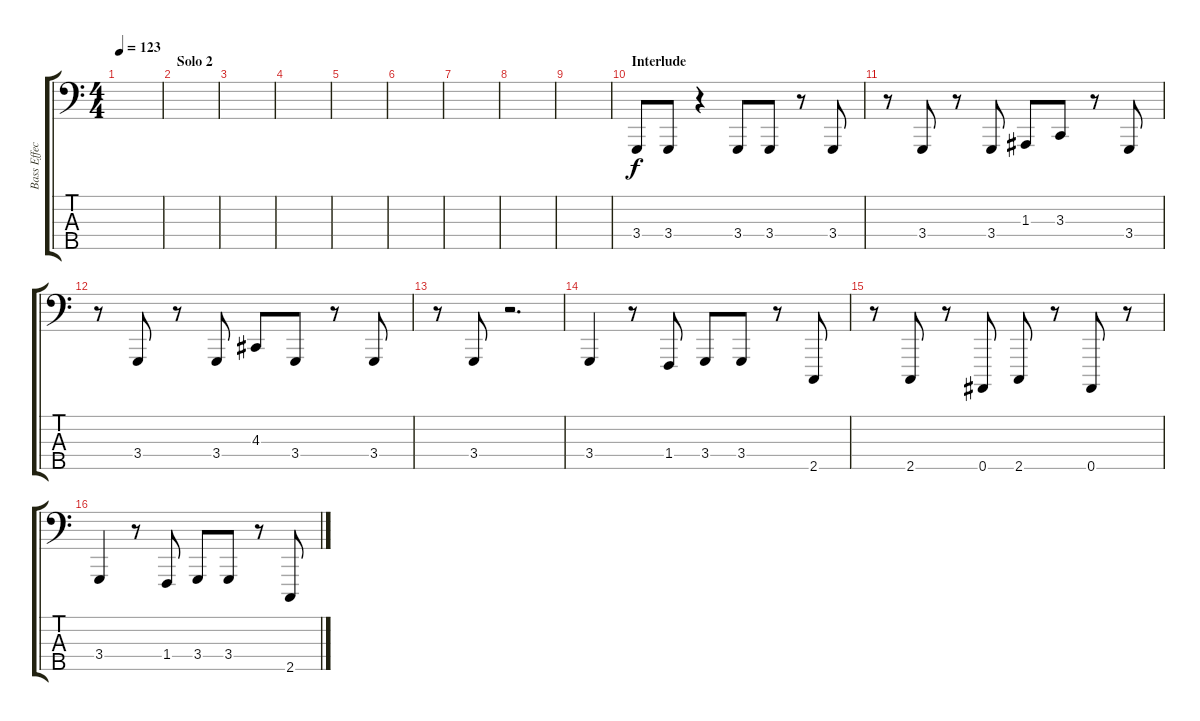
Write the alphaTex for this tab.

\track ("Bass Effect" "Bass Effec") {instrument lead8bassandlead}
\staff {score tabs}
\tuning (G2 D2 A1 E1 Bb0) {hide}
\ts (4 4)
\tempo 123
\clef f4
\ks c
|
\section ("" "Solo 2")
|
|
|
|
|
|
|
|
\section ("" "Interlude")
3.4.8 3.4.8 r.4 3.4.8 3.4.8 r.8 3.4.8 |
r.8 3.4.8 r.8 3.4.8 1.3.8 3.3.8 r.8 3.4.8 |
r.8 3.4.8 r.8 3.4.8 4.3.8 3.4.8 r.8 3.4.8 |
r.8 3.4.8 r.2{d} |
\section ("" "")
3.4.4{volume 8} r.8 1.4.8 3.4.8 3.4.8 r.8 2.5.8 |
r.8 2.5.8 r.8 0.5.8 2.5.8 r.8 0.5.8 r.8 |
3.4.4 r.8 1.4.8 3.4.8 3.4.8 r.8 2.5.8
